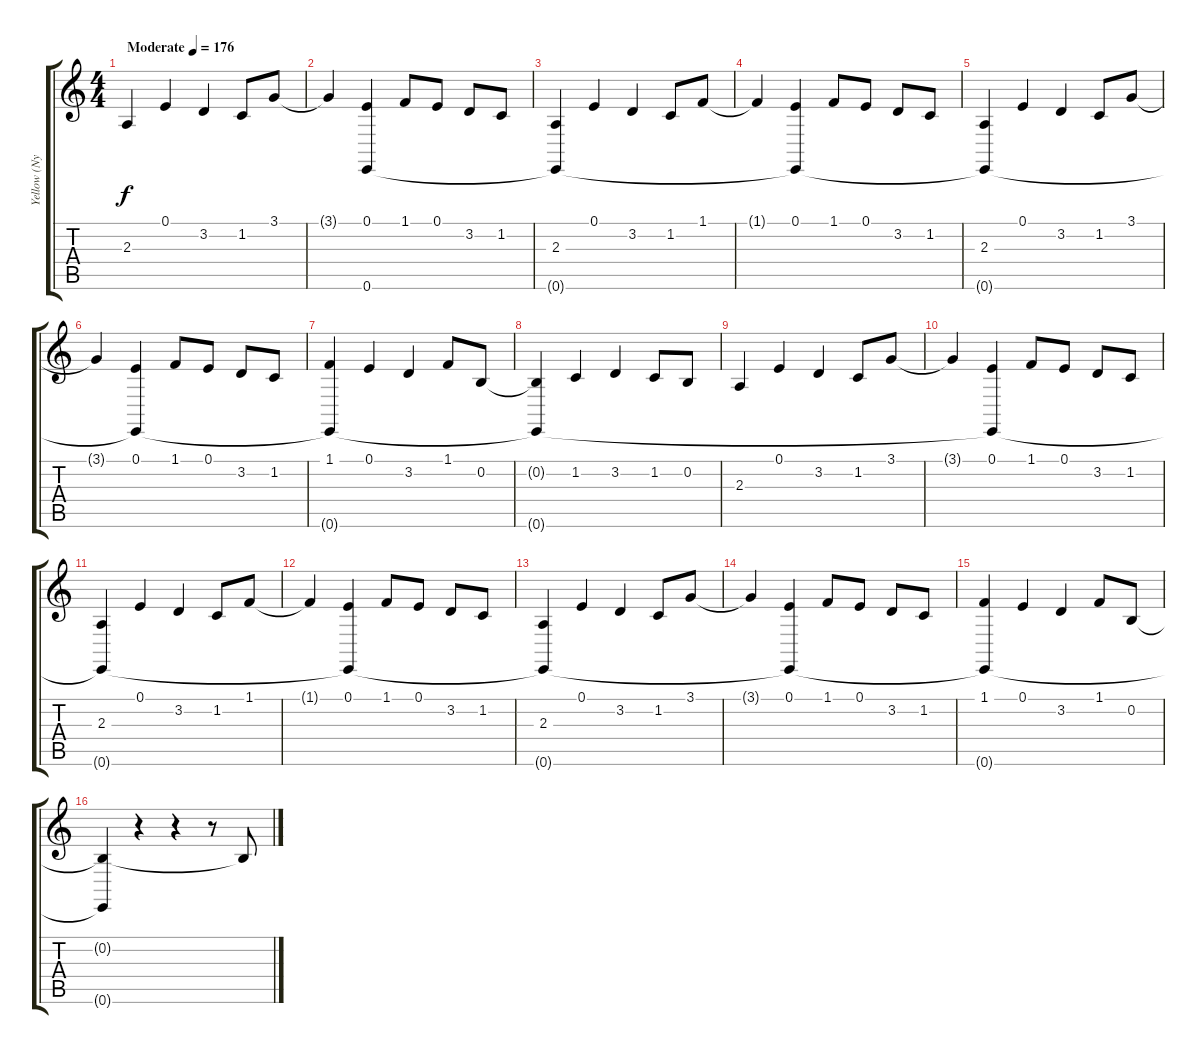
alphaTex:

\track ("Yellow (NyckelHarpa)" "Yellow (Ny") {instrument accordion}
\staff {score tabs}
\tuning (E4 B3 G3 D3 A2 E2) {hide}
\ts (4 4)
\tempo (176 "Moderate")
\clef g2
\ks c
2.3.4{dy f instrument accordion} 0.1.4 3.2.4 1.2.8 3.1.8 |
3.1{t}.4 (0.1 0.6).4 1.1.8 0.1.8 3.2.8 1.2.8 |
(2.3 0.6{t}).4 0.1.4 3.2.4 1.2.8 1.1.8 |
1.1{t}.4 (0.1 0.6{t}).4 1.1.8 0.1.8 3.2.8 1.2.8 |
(2.3 0.6{t}).4 0.1.4 3.2.4 1.2.8 3.1.8 |
3.1{t}.4 (0.1 0.6{t}).4 1.1.8 0.1.8 3.2.8 1.2.8 |
(1.1 0.6{t}).4 0.1.4 3.2.4 1.1.8 0.2.8 |
(0.2{t} 0.6{t}).4 1.2.4 3.2.4 1.2.8 0.2.8 |
2.3.4 0.1.4 3.2.4 1.2.8 3.1.8 |
3.1{t}.4 (0.1 0.6{t}).4 1.1.8 0.1.8 3.2.8 1.2.8 |
(2.3 0.6{t}).4 0.1.4 3.2.4 1.2.8 1.1.8 |
1.1{t}.4 (0.1 0.6{t}).4 1.1.8 0.1.8 3.2.8 1.2.8 |
(2.3 0.6{t}).4 0.1.4 3.2.4 1.2.8 3.1.8 |
3.1{t}.4 (0.1 0.6{t}).4 1.1.8 0.1.8 3.2.8 1.2.8 |
(1.1 0.6{t}).4 0.1.4 3.2.4 1.1.8 0.2.8 |
(0.2{t} 0.6{t}).4 r.4 r.4 r.8 0.2{t}.8
